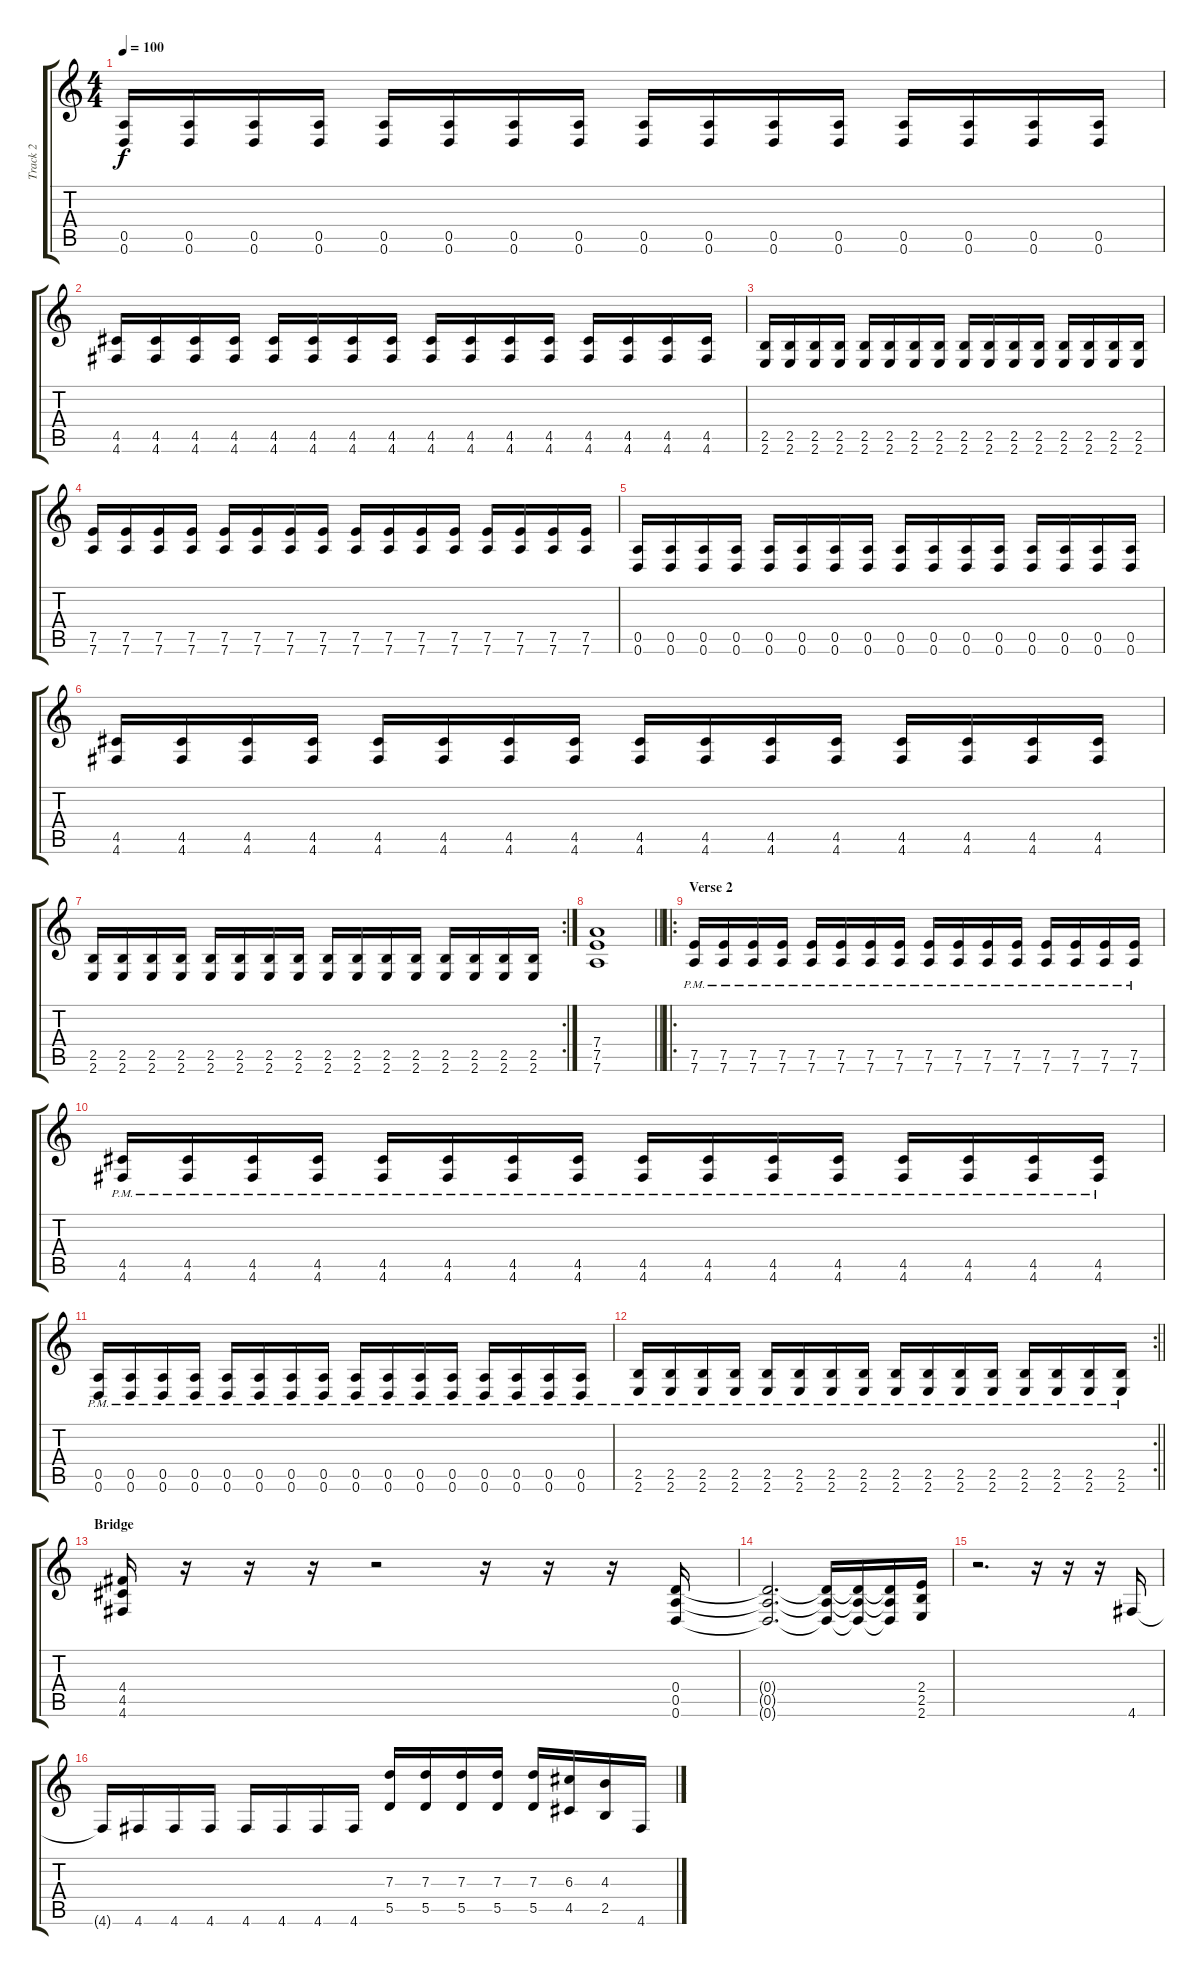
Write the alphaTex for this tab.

\track ("Track 2" "Track 2") {instrument distortionguitar}
\staff {score tabs}
\tuning (E4 B3 G3 D3 A2 D2) {hide}
\ts (4 4)
\tempo 100
\clef g2
\ks c
(0.5 0.6).16{dy f} (0.5 0.6).16 (0.5 0.6).16 (0.5 0.6).16 (0.5 0.6).16 (0.5 0.6).16 (0.5 0.6).16 (0.5 0.6).16 (0.5 0.6).16 (0.5 0.6).16 (0.5 0.6).16 (0.5 0.6).16 (0.5 0.6).16 (0.5 0.6).16 (0.5 0.6).16 (0.5 0.6).16 |
(4.5 4.6).16 (4.5 4.6).16 (4.5 4.6).16 (4.5 4.6).16 (4.5 4.6).16 (4.5 4.6).16 (4.5 4.6).16 (4.5 4.6).16 (4.5 4.6).16 (4.5 4.6).16 (4.5 4.6).16 (4.5 4.6).16 (4.5 4.6).16 (4.5 4.6).16 (4.5 4.6).16 (4.5 4.6).16 |
(2.5 2.6).16 (2.5 2.6).16 (2.5 2.6).16 (2.5 2.6).16 (2.5 2.6).16 (2.5 2.6).16 (2.5 2.6).16 (2.5 2.6).16 (2.5 2.6).16 (2.5 2.6).16 (2.5 2.6).16 (2.5 2.6).16 (2.5 2.6).16 (2.5 2.6).16 (2.5 2.6).16 (2.5 2.6).16 |
(7.5 7.6).16 (7.5 7.6).16 (7.5 7.6).16 (7.5 7.6).16 (7.5 7.6).16 (7.5 7.6).16 (7.5 7.6).16 (7.5 7.6).16 (7.5 7.6).16 (7.5 7.6).16 (7.5 7.6).16 (7.5 7.6).16 (7.5 7.6).16 (7.5 7.6).16 (7.5 7.6).16 (7.5 7.6).16 |
(0.5 0.6).16 (0.5 0.6).16 (0.5 0.6).16 (0.5 0.6).16 (0.5 0.6).16 (0.5 0.6).16 (0.5 0.6).16 (0.5 0.6).16 (0.5 0.6).16 (0.5 0.6).16 (0.5 0.6).16 (0.5 0.6).16 (0.5 0.6).16 (0.5 0.6).16 (0.5 0.6).16 (0.5 0.6).16 |
(4.5 4.6).16 (4.5 4.6).16 (4.5 4.6).16 (4.5 4.6).16 (4.5 4.6).16 (4.5 4.6).16 (4.5 4.6).16 (4.5 4.6).16 (4.5 4.6).16 (4.5 4.6).16 (4.5 4.6).16 (4.5 4.6).16 (4.5 4.6).16 (4.5 4.6).16 (4.5 4.6).16 (4.5 4.6).16 |
\rc 2
(2.5 2.6).16 (2.5 2.6).16 (2.5 2.6).16 (2.5 2.6).16 (2.5 2.6).16 (2.5 2.6).16 (2.5 2.6).16 (2.5 2.6).16 (2.5 2.6).16 (2.5 2.6).16 (2.5 2.6).16 (2.5 2.6).16 (2.5 2.6).16 (2.5 2.6).16 (2.5 2.6).16 (2.5 2.6).16 |
\barLineRight lightlight
(7.4 7.5 7.6).1 |
\ro
\section ("" "Verse 2")
(7.5{pm} 7.6{pm}).16 (7.5{pm} 7.6{pm}).16 (7.5{pm} 7.6{pm}).16 (7.5{pm} 7.6{pm}).16 (7.5{pm} 7.6{pm}).16 (7.5{pm} 7.6{pm}).16 (7.5{pm} 7.6{pm}).16 (7.5{pm} 7.6{pm}).16 (7.5{pm} 7.6{pm}).16 (7.5{pm} 7.6{pm}).16 (7.5{pm} 7.6{pm}).16 (7.5{pm} 7.6{pm}).16 (7.5{pm} 7.6{pm}).16 (7.5{pm} 7.6{pm}).16 (7.5{pm} 7.6{pm}).16 (7.5{pm} 7.6{pm}).16 |
(4.5{pm} 4.6{pm}).16 (4.5{pm} 4.6{pm}).16 (4.5{pm} 4.6{pm}).16 (4.5{pm} 4.6{pm}).16 (4.5{pm} 4.6{pm}).16 (4.5{pm} 4.6{pm}).16 (4.5{pm} 4.6{pm}).16 (4.5{pm} 4.6{pm}).16 (4.5{pm} 4.6{pm}).16 (4.5{pm} 4.6{pm}).16 (4.5{pm} 4.6{pm}).16 (4.5{pm} 4.6{pm}).16 (4.5{pm} 4.6{pm}).16 (4.5{pm} 4.6{pm}).16 (4.5{pm} 4.6{pm}).16 (4.5{pm} 4.6{pm}).16 |
(0.5{pm} 0.6{pm}).16 (0.5{pm} 0.6{pm}).16 (0.5{pm} 0.6{pm}).16 (0.5{pm} 0.6{pm}).16 (0.5{pm} 0.6{pm}).16 (0.5{pm} 0.6{pm}).16 (0.5{pm} 0.6{pm}).16 (0.5{pm} 0.6{pm}).16 (0.5{pm} 0.6{pm}).16 (0.5{pm} 0.6{pm}).16 (0.5{pm} 0.6{pm}).16 (0.5{pm} 0.6{pm}).16 (0.5{pm} 0.6{pm}).16 (0.5{pm} 0.6{pm}).16 (0.5{pm} 0.6{pm}).16 (0.5{pm} 0.6{pm}).16 |
\rc 2
\barLineRight lightlight
(2.5{pm} 2.6{pm}).16 (2.5{pm} 2.6{pm}).16 (2.5{pm} 2.6{pm}).16 (2.5{pm} 2.6{pm}).16 (2.5{pm} 2.6{pm}).16 (2.5{pm} 2.6{pm}).16 (2.5{pm} 2.6{pm}).16 (2.5{pm} 2.6{pm}).16 (2.5{pm} 2.6{pm}).16 (2.5{pm} 2.6{pm}).16 (2.5{pm} 2.6{pm}).16 (2.5{pm} 2.6{pm}).16 (2.5{pm} 2.6{pm}).16 (2.5{pm} 2.6{pm}).16 (2.5{pm} 2.6{pm}).16 (2.5{pm} 2.6{pm}).16 |
\section ("" "Bridge")
(4.4 4.5 4.6).16 r.16 r.16 r.16 r.2 r.16 r.16 r.16 (0.4 0.5 0.6).16 |
(0.4{t} 0.5{t} 0.6{t}).2{d} (0.4{t} 0.5{t} 0.6{t}).16 (0.4{t} 0.5{t} 0.6{t}).16 (0.4{t} 0.5{t} 0.6{t}).16 (2.4 2.5 2.6).16 |
r.2{d} r.16 r.16 r.16 4.6.16 |
4.6{t}.16 4.6.16 4.6.16 4.6.16 4.6.16 4.6.16 4.6.16 4.6.16 (7.3 5.5).16 (7.3 5.5).16 (7.3 5.5).16 (7.3 5.5).16 (7.3 5.5).16 (6.3 4.5).16 (4.3 2.5).16 4.6.16
